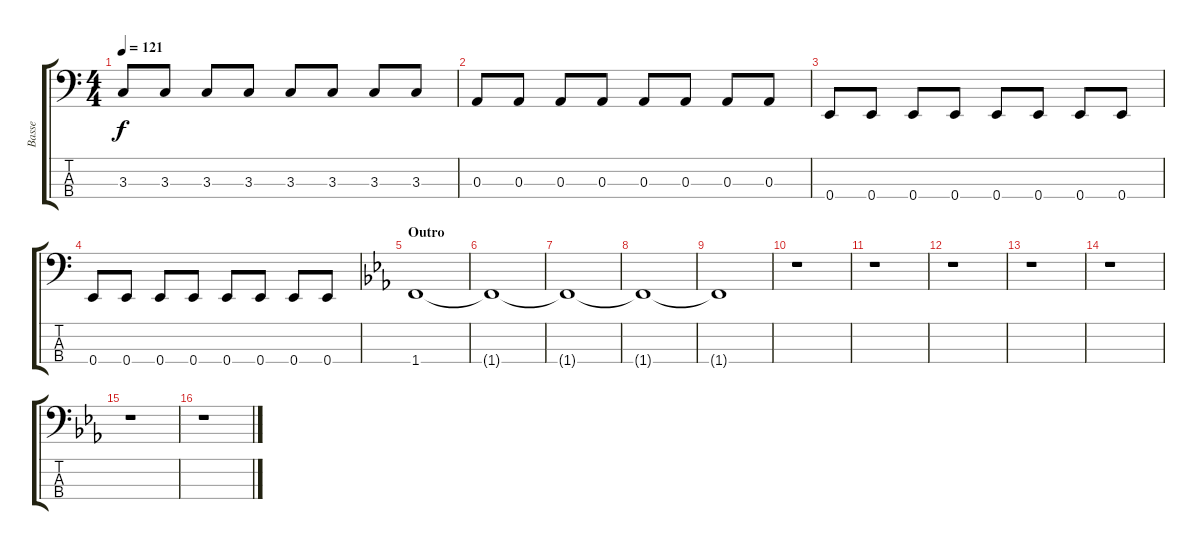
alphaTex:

\track ("Basse" "Basse") {instrument fretlessbass}
\staff {score tabs}
\tuning (G2 D2 A1 E1) {hide}
\ts (4 4)
\tempo 121
\clef f4
\ks c
3.3.8{dy f} 3.3.8 3.3.8 3.3.8 3.3.8 3.3.8 3.3.8 3.3.8 |
0.3.8 0.3.8 0.3.8 0.3.8 0.3.8 0.3.8 0.3.8 0.3.8 |
0.4.8 0.4.8 0.4.8 0.4.8 0.4.8 0.4.8 0.4.8 0.4.8 |
0.4.8 0.4.8 0.4.8 0.4.8 0.4.8 0.4.8 0.4.8 0.4.8 |
\section ("" "Outro")
\ks eb
1.4.1 |
1.4{t}.1 |
1.4{t}.1 |
1.4{t}.1 |
1.4{t}.1 |
r.1 |
r.1 |
r.1 |
r.1 |
r.1 |
r.1 |
r.1
